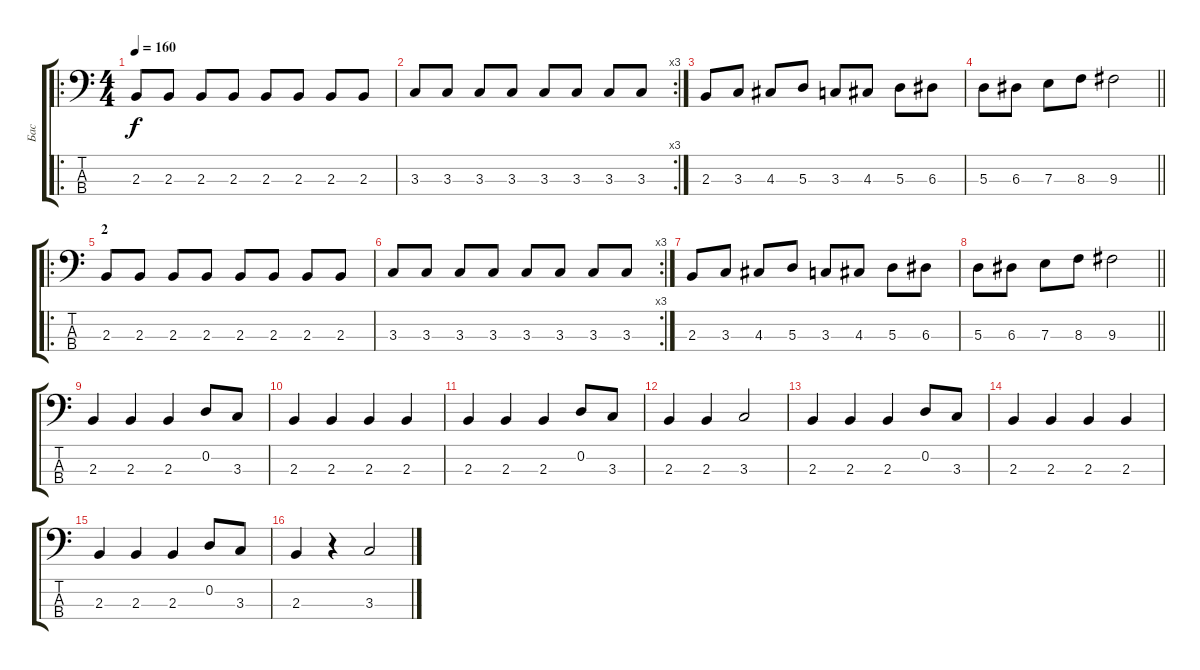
\track ("Бас" "Бас") {instrument electricbasspick}
\staff {score tabs}
\tuning (G2 D2 A1 E1) {hide}
\ro
\ts (4 4)
\tempo 160
\clef f4
\ks c
2.3.8{dy f} 2.3.8 2.3.8 2.3.8 2.3.8 2.3.8 2.3.8 2.3.8 |
\rc 3
3.3.8 3.3.8 3.3.8 3.3.8 3.3.8 3.3.8 3.3.8 3.3.8 |
2.3.8 3.3.8 4.3.8 5.3.8 3.3.8 4.3.8 5.3.8 6.3.8 |
\barLineRight lightlight
5.3.8 6.3.8 7.3.8 8.3.8 9.3.2 |
\ro
\section ("" "2")
2.3.8 2.3.8 2.3.8 2.3.8 2.3.8 2.3.8 2.3.8 2.3.8 |
\rc 3
3.3.8 3.3.8 3.3.8 3.3.8 3.3.8 3.3.8 3.3.8 3.3.8 |
2.3.8 3.3.8 4.3.8 5.3.8 3.3.8 4.3.8 5.3.8 6.3.8 |
\barLineRight lightlight
5.3.8 6.3.8 7.3.8 8.3.8 9.3.2 |
2.3.4 2.3.4 2.3.4 0.2.8 3.3.8 |
2.3.4 2.3.4 2.3.4 2.3.4 |
2.3.4 2.3.4 2.3.4 0.2.8 3.3.8 |
2.3.4 2.3.4 3.3.2 |
2.3.4 2.3.4 2.3.4 0.2.8 3.3.8 |
2.3.4 2.3.4 2.3.4 2.3.4 |
2.3.4 2.3.4 2.3.4 0.2.8 3.3.8 |
2.3.4 r.4 3.3.2
